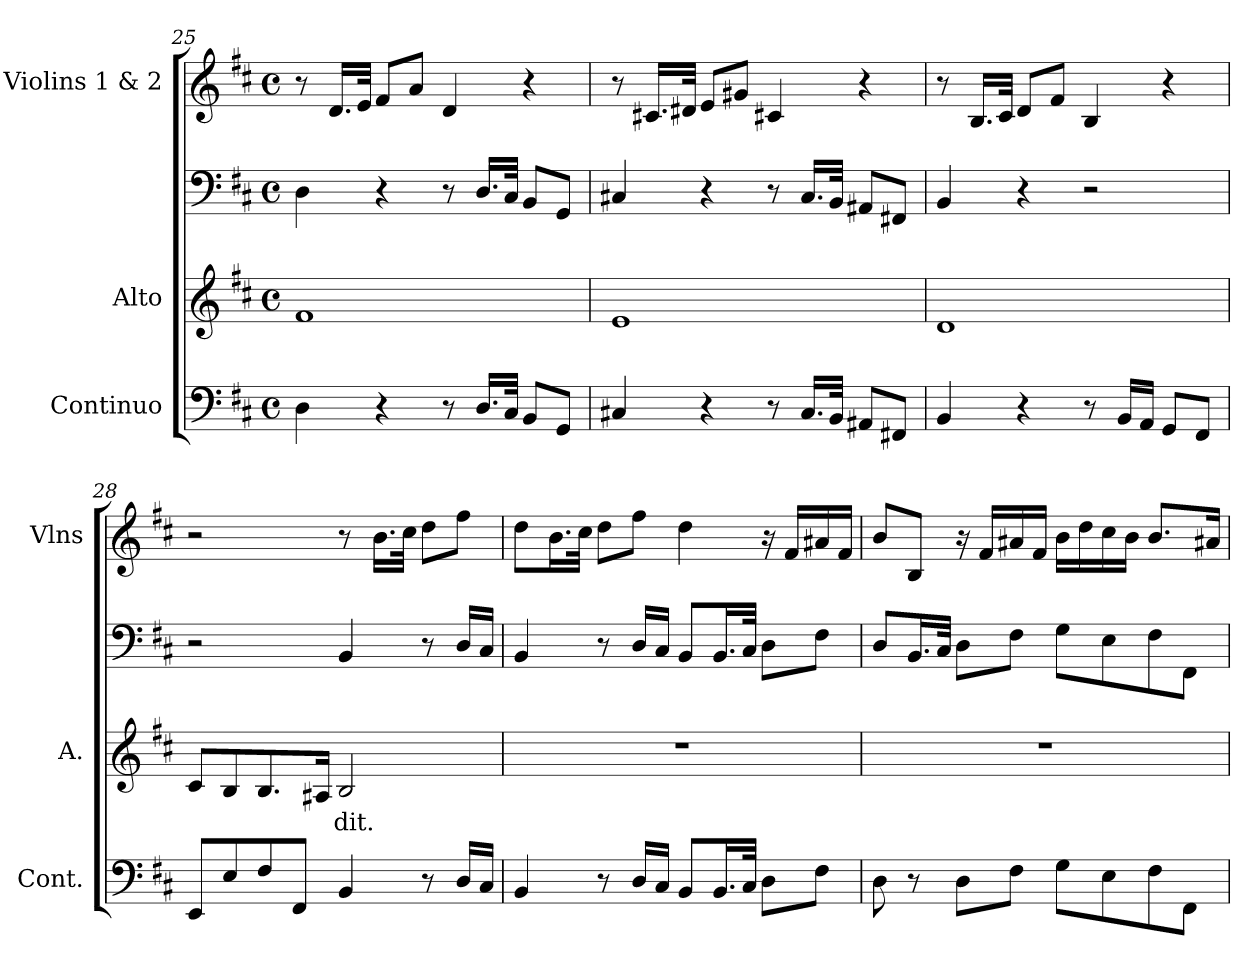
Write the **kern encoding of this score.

**kern	**kern	**text	**kern	**kern
*part4	*part3	*part3	*part2	*part1
*staff4	*staff3	*staff3	*staff2	*staff1
*I"Continuo	*I"Alto	*	*I""Aco'to a los violines"	*I"Violins 1 & 2
*I'Cont.	*I'A.	*	*	*I'Vlns
!!LO:LB:g=z
*clefF4	*clefG2	*	*clefF4	*clefG2
*k[f#c#]	*k[f#c#]	*	*k[f#c#]	*k[f#c#]
*D:	*D:	*	*D:	*D:
*M4/4	*M4/4	*	*M4/4	*M4/4
*met(c)	*met(c)	*	*met(c)	*met(c)
=25	=25	=25	=25	=25
4Di\	1f#i	.	4Di\	8r
.	.	.	.	16.di/LL
.	.	.	.	32ei/JJk
4r	.	.	4r	8f#i/L
.	.	.	.	8ai/J
8r	.	.	8r	4di/
16.Di/LL	.	.	16.Di/LL	.
32C#i/JJk	.	.	32C#i/JJk	.
8BBi/L	.	.	8BBi/L	4r
8GGi/J	.	.	8GGi/J	.
=26	=26	=26	=26	=26
4C#Xi/	1ei	.	4C#Xi/	8r
.	.	.	.	16.c#Xi/LL
.	.	.	.	32d#Xi/JJk
4r	.	.	4r	8ei/L
.	.	.	.	8g#Xi/J
8r	.	.	8r	4c#Xi/
16.C#i/LL	.	.	16.C#i/LL	.
32BBi/JJk	.	.	32BBi/JJk	.
8AA#Xi/L	.	.	8AA#Xi/L	4r
8FF#Xi/J	.	.	8FF#Xi/J	.
=27	=27	=27	=27	=27
4BBi/	1di	.	4BBi/	8r
.	.	.	.	16.Bi/LL
.	.	.	.	32c#i/JJk
4r	.	.	4r	8di/L
.	.	.	.	8f#i/J
8r	.	.	2r	4Bi/
16BBi/LL	.	.	.	.
16AAi/JJ	.	.	.	.
8GGi/L	.	.	.	4r
8FF#i/J	.	.	.	.
=28	=28	=28	=28	=28
8EEi/L	8c#i/L	.	2r	2r
8Ei/	8Bi/	.	.	.
8F#i/	8.Bi/	.	.	.
8FF#i/J	.	.	.	.
.	16A#Xi/Jk	.	.	.
!	!	!LO:LY:b:color=#000000	!	!
4BBi/	2Bi/	-dit.	4BBi/	8r
.	.	.	.	16.bi\LL
.	.	.	.	32cc#i\JJk
8r	.	.	8r	8ddi\L
16Di/LL	.	.	16Di/LL	8ff#i\J
16C#i/JJ	.	.	16C#i/JJ	.
!!LO:LB:g=z
=29	=29	=29	=29	=29
4BBi/	1r	.	4BBi/	8ddi\L
.	.	.	.	16.bi\L
.	.	.	.	32cc#i\JJk
8r	.	.	8r	8ddi\L
16Di/LL	.	.	16Di/LL	8ff#i\J
16C#i/JJ	.	.	16C#i/JJ	.
8BBi/L	.	.	8BBi/L	4ddi\
16.BBi/L	.	.	16.BBi/L	.
32C#i/JJk	.	.	32C#i/JJk	.
8Di\L	.	.	8Di\L	16r
.	.	.	.	16f#i/LL
8F#i\J	.	.	8F#i\J	16a#Xi/
.	.	.	.	16f#i/JJ
=30	=30	=30	=30	=30
8Di\	1r	.	8Di/L	8bi/L
8r	.	.	16.BBi/L	8Bi/J
.	.	.	32C#i/JJk	.
8Di\L	.	.	8Di\L	16r
.	.	.	.	16f#i/LL
8F#i\J	.	.	8F#i\J	16a#Xi/
.	.	.	.	16f#i/JJ
8Gi\L	.	.	8Gi\L	16bi\LL
.	.	.	.	16ddi\
8Ei\	.	.	8Ei\	16cc#i\
.	.	.	.	16bi\JJ
8F#i\	.	.	8F#i\	8.bi/L
8FF#i\J	.	.	8FF#i\J	.
.	.	.	.	16a#Xi/Jk
=	=	=	=	=
*-	*-	*-	*-	*-
